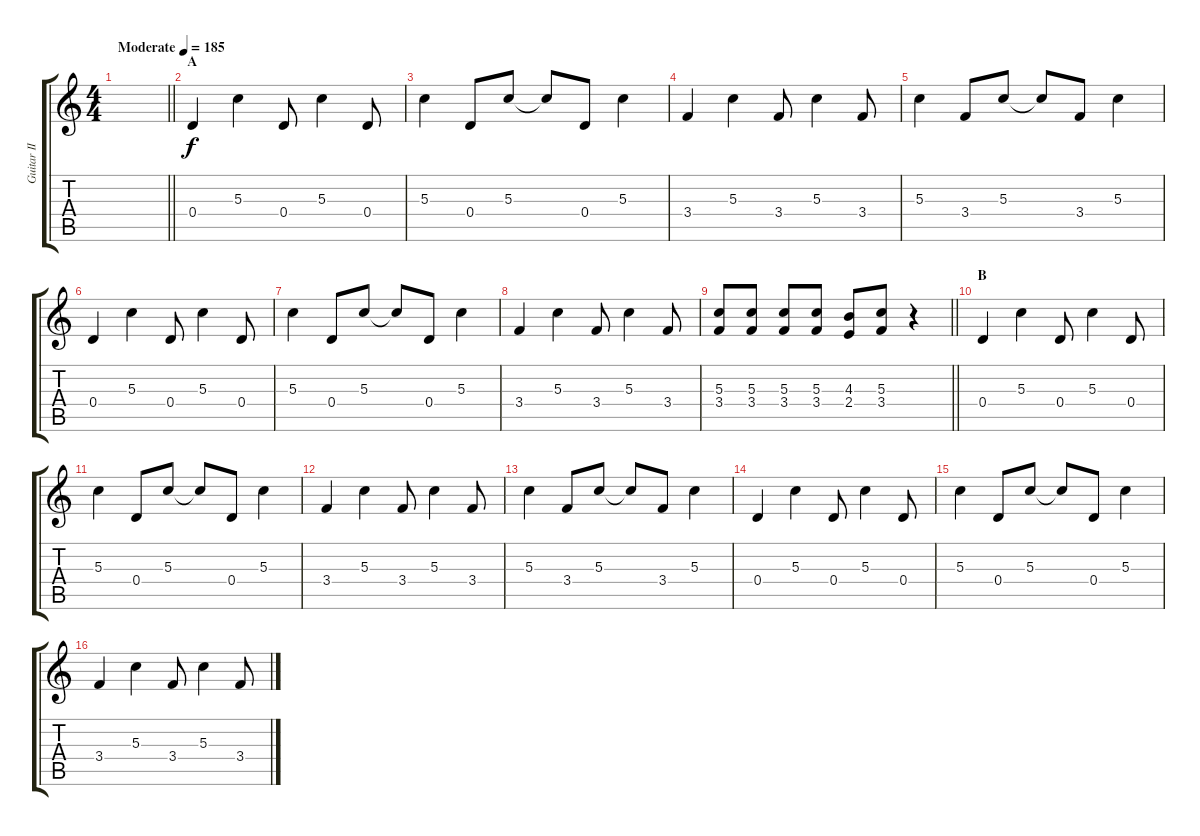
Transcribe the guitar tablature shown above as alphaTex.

\track ("Guitar II - Kita" "Guitar II ") {instrument overdrivenguitar}
\staff {score tabs}
\tuning (E4 B3 G3 D3 A2 E2) {hide}
\ts (4 4)
\tempo (185 "Moderate")
\clef g2
\barLineRight lightlight
\ks c
|
\section ("" "A")
0.4.4 5.3.4 0.4.8 5.3.4 0.4.8 |
5.3.4 0.4.8 5.3.8 5.3{t}.8 0.4.8 5.3.4 |
3.4.4 5.3.4 3.4.8 5.3.4 3.4.8 |
5.3.4 3.4.8 5.3.8 5.3{t}.8 3.4.8 5.3.4 |
0.4.4 5.3.4 0.4.8 5.3.4 0.4.8 |
5.3.4 0.4.8 5.3.8 5.3{t}.8 0.4.8 5.3.4 |
3.4.4 5.3.4 3.4.8 5.3.4 3.4.8 |
\barLineRight lightlight
(5.3 3.4).8 (5.3 3.4).8 (5.3 3.4).8 (5.3 3.4).8 (4.3 2.4).8 (5.3 3.4).8 r.4 |
\section ("" "B")
0.4.4 5.3.4 0.4.8 5.3.4 0.4.8 |
5.3.4 0.4.8 5.3.8 5.3{t}.8 0.4.8 5.3.4 |
3.4.4 5.3.4 3.4.8 5.3.4 3.4.8 |
5.3.4 3.4.8 5.3.8 5.3{t}.8 3.4.8 5.3.4 |
0.4.4 5.3.4 0.4.8 5.3.4 0.4.8 |
5.3.4 0.4.8 5.3.8 5.3{t}.8 0.4.8 5.3.4 |
3.4.4 5.3.4 3.4.8 5.3.4 3.4.8
